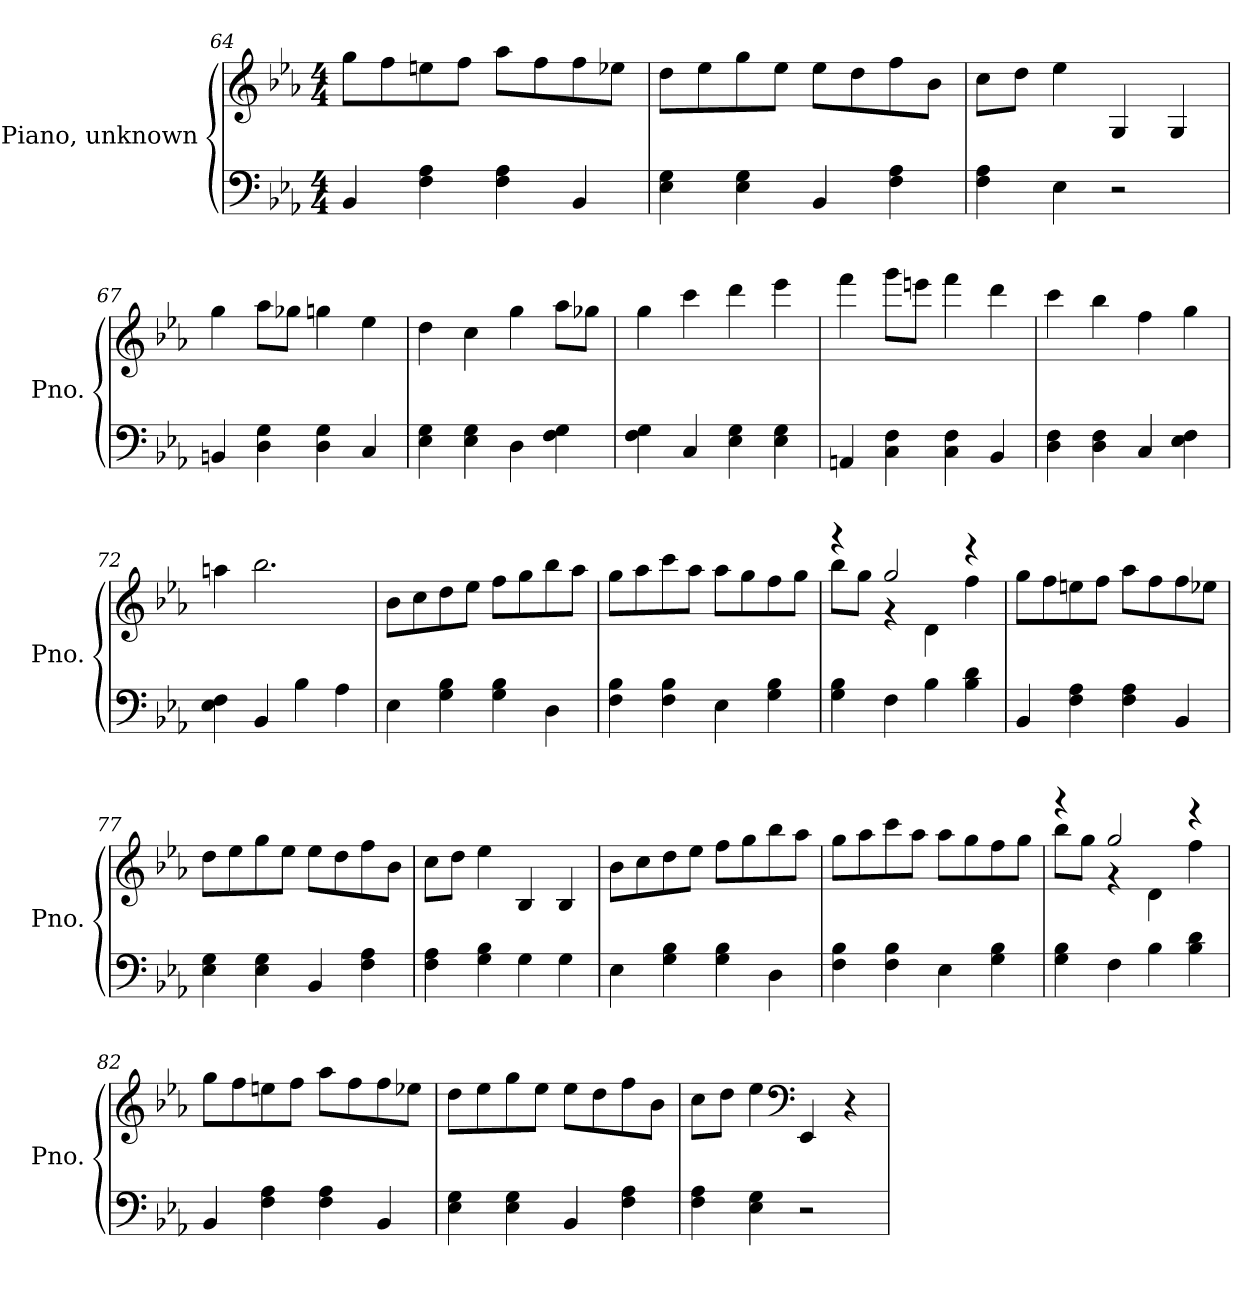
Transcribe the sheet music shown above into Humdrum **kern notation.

**kern	**kern
*part1	*part1
*staff2	*staff1
*I"Piano, unknown	*
*I'Pno.	*
*clefF4	*clefG2
*k[b-e-a-]	*k[b-e-a-]
*M4/4	*M4/4
=64	=64
4BB-/	8gg\L
.	8ff\
4F\ 4A-\	8een\
.	8ff\J
4F\ 4A-\	8aa-\L
.	8ff\
4BB-/	8ff\
.	8ee-X\J
!!LO:LB:g=z
=65	=65
4E-\ 4G\	8dd\L
.	8ee-\
4E-\ 4G\	8gg\
.	8ee-\J
4BB-/	8ee-\L
.	8dd\
4F\ 4A-\	8ff\
.	8b-\J
=66	=66
4F\ 4A-\	8cc\L
.	8dd\J
4E-\	4ee-\
2r	4G/
.	4G/
=67	=67
4BBn/	4gg\
4D\ 4G\	8aa-\L
.	8gg-X\J
4D\ 4G\	4ggn\
4C/	4ee-\
=68	=68
4E-\ 4G\	4dd\
4E-\ 4G\	4cc\
4D\	4gg\
4F\ 4G\	8aa-\L
.	8gg-X\J
=69	=69
4F\ 4G\	4gg\
4C/	4ccc\
4E-\ 4G\	4ddd\
4E-\ 4G\	4eee-\
=70	=70
4AAn/	4fff\
4C\ 4F\	8ggg\L
.	8eeen\J
4C\ 4F\	4fff\
4BB-/	4ddd\
!!LO:LB:g=z
=71	=71
4D\ 4F\	4ccc\
4D\ 4F\	4bb-\
4C/	4ff\
4E-\ 4F\	4gg\
=72	=72
4E-\ 4F\	4aan\
4BB-/	2.bb-\
4B-\	.
4A-\	.
=73	=73
4E-\	8b-\L
.	8cc\
4G\ 4B-\	8dd\
.	8ee-\J
4G\ 4B-\	8ff\L
.	8gg\
4D\	8bb-\
.	8aa-\J
=74	=74
4F\ 4B-\	8gg\L
.	8aa-\
4F\ 4B-\	8ccc\
.	8aa-\J
4E-\	8aa-\L
.	8gg\
4G\ 4B-\	8ff\
.	8gg\J
=75	=75
*	*^
4G\ 4B-\	4r	8bb-\L
.	.	8gg\J
4F\	2gg/	4r
4B-\	.	4d\
4B-\ 4d\	4r	4ff\
*	*v	*v
!!LO:LB:g=z
=76	=76
4BB-/	8gg\L
.	8ff\
4F\ 4A-\	8een\
.	8ff\J
4F\ 4A-\	8aa-\L
.	8ff\
4BB-/	8ff\
.	8ee-X\J
=77	=77
4E-\ 4G\	8dd\L
.	8ee-\
4E-\ 4G\	8gg\
.	8ee-\J
4BB-/	8ee-\L
.	8dd\
4F\ 4A-\	8ff\
.	8b-\J
=78	=78
4F\ 4A-\	8cc\L
.	8dd\J
4G\ 4B-\	4ee-\
4G\	4B-/
4G\	4B-/
=79	=79
4E-\	8b-\L
.	8cc\
4G\ 4B-\	8dd\
.	8ee-\J
4G\ 4B-\	8ff\L
.	8gg\
4D\	8bb-\
.	8aa-\J
=80	=80
4F\ 4B-\	8gg\L
.	8aa-\
4F\ 4B-\	8ccc\
.	8aa-\J
4E-\	8aa-\L
.	8gg\
4G\ 4B-\	8ff\
.	8gg\J
!!LO:LB:g=z
=81	=81
*	*^
4G\ 4B-\	4r	8bb-\L
.	.	8gg\J
4F\	2gg/	4r
4B-\	.	4d\
4B-\ 4d\	4r	4ff\
*	*v	*v
=82	=82
4BB-/	8gg\L
.	8ff\
4F\ 4A-\	8een\
.	8ff\J
4F\ 4A-\	8aa-\L
.	8ff\
4BB-/	8ff\
.	8ee-X\J
=83	=83
4E-\ 4G\	8dd\L
.	8ee-\
4E-\ 4G\	8gg\
.	8ee-\J
4BB-/	8ee-\L
.	8dd\
4F\ 4A-\	8ff\
.	8b-\J
=84	=84
4F\ 4A-\	8cc\L
.	8dd\J
4E-\ 4G\	4ee-\
*	*clefF4
2r	4EE-/
.	4r
=	=
*-	*-
